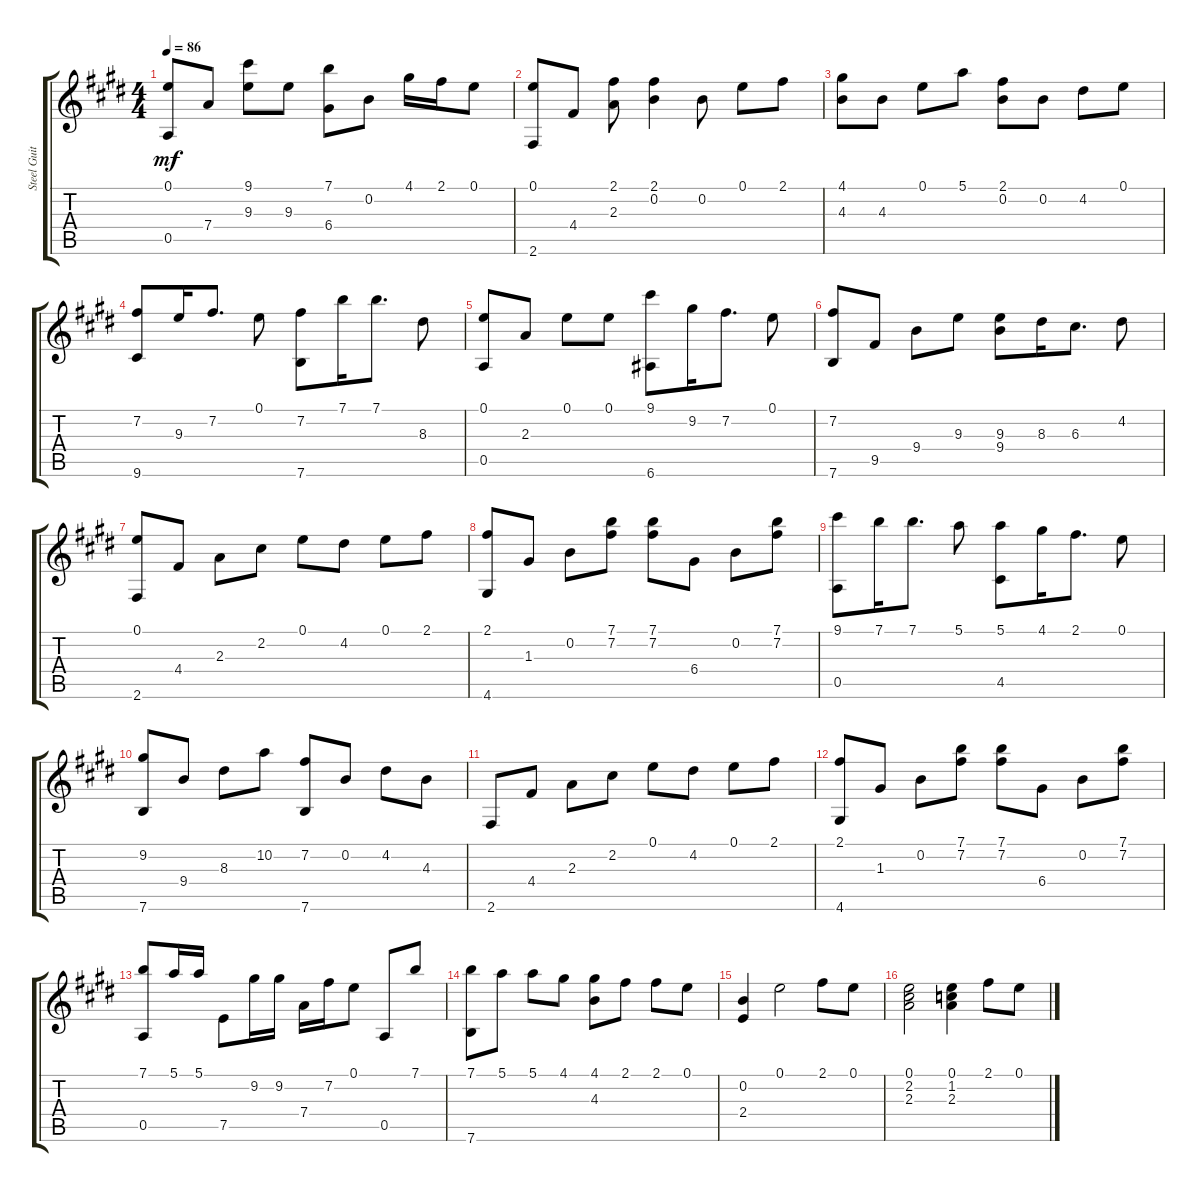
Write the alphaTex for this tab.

\track ("Steel Guitar" "Steel Guit") {instrument acousticguitarnylon}
\staff {score tabs}
\tuning (E4 B3 G3 D3 A2 E2) {hide}
\ts (4 4)
\tempo 86
\clef g2
\ks e
(0.1 0.5).8{dy mf} 7.4.8 (9.1 9.3).8 9.3.8 (7.1 6.4).8 0.2.8 4.1.16 2.1.16 0.1.8 |
(0.1 2.6).8 4.4.8 (2.1 2.3).8 (2.1 0.2).4 0.2.8 0.1.8 2.1.8 |
(4.1 4.3).8 4.3.8 0.1.8 5.1.8 (2.1 0.2).8 0.2.8 4.2.8 0.1.8 |
(7.2 9.6).8 9.3.16 7.2.8{d} 0.1.8 (7.2 7.6).8 7.1.16 7.1.8{d} 8.3.8 |
(0.1 0.5).8 2.3.8 0.1.8 0.1.8 (9.1 6.6).8 9.2.16 7.2.8{d} 0.1.8 |
(7.2 7.6).8 9.5.8 9.4.8 9.3.8 (9.3 9.4).8 8.3.16 6.3.8{d} 4.2.8 |
(0.1 2.6).8 4.4.8 2.3.8 2.2.8 0.1.8 4.2.8 0.1.8 2.1.8 |
(2.1 4.6).8 1.3.8 0.2.8 (7.1 7.2).8 (7.1 7.2).8 6.4.8 0.2.8 (7.1 7.2).8 |
(9.1 0.5).8 7.1.16 7.1.8{d} 5.1.8 (5.1 4.5).8 4.1.16 2.1.8{d} 0.1.8 |
(9.2 7.6).8 9.4.8 8.3.8 10.2.8 (7.2 7.6).8 0.2.8 4.2.8 4.3.8 |
2.6.8 4.4.8 2.3.8 2.2.8 0.1.8 4.2.8 0.1.8 2.1.8 |
(2.1 4.6).8 1.3.8 0.2.8 (7.1 7.2).8 (7.1 7.2).8 6.4.8 0.2.8 (7.1 7.2).8 |
(7.1 0.5).8 5.1.16 5.1.16 7.5.8 9.2.16 9.2.16 7.4.16 7.2.16 0.1.8 0.5.8 7.1.8 |
(7.1 7.6).8 5.1.8 5.1.8 4.1.8 (4.1 4.3).8 2.1.8 2.1.8 0.1.8 |
(0.2 2.4).4 0.1.2 2.1.8 0.1.8 |
(0.1 2.2 2.3).2 (0.1 1.2 2.3).4 2.1.8 0.1.8
